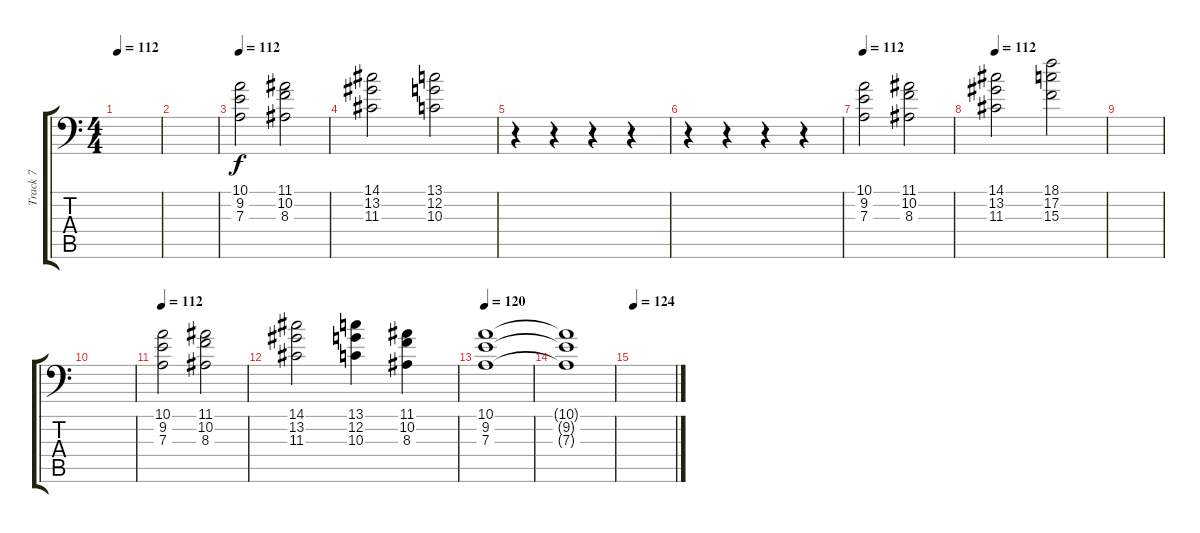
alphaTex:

\track ("Track 7" "Track 7") {instrument pad4choir}
\staff {score tabs}
\tuning (B3 G3 D3 A2 E2 A1) {hide}
\ts (4 4)
\tempo 112
\clef f4
\ks c
|
|
\tempo 112
(10.1 9.2 7.3).2 (11.1 10.2 8.3).2 |
(14.1 13.2 11.3).2 (13.1 12.2 10.3).2 |
r.4 r.4 r.4 r.4 |
r.4 r.4 r.4 r.4 |
\tempo 112
(10.1 9.2 7.3).2 (11.1 10.2 8.3).2 |
\tempo 112
(14.1 13.2 11.3).2 (18.1 17.2 15.3).2 |
|
|
\tempo 112
(10.1 9.2 7.3).2 (11.1 10.2 8.3).2 |
(14.1 13.2 11.3).2 (13.1 12.2 10.3).4 (11.1 10.2 8.3).4 |
\tempo 120
(10.1 9.2 7.3).1 |
(10.1{t} 9.2{t} 7.3{t}).1 |
\tempo 124
